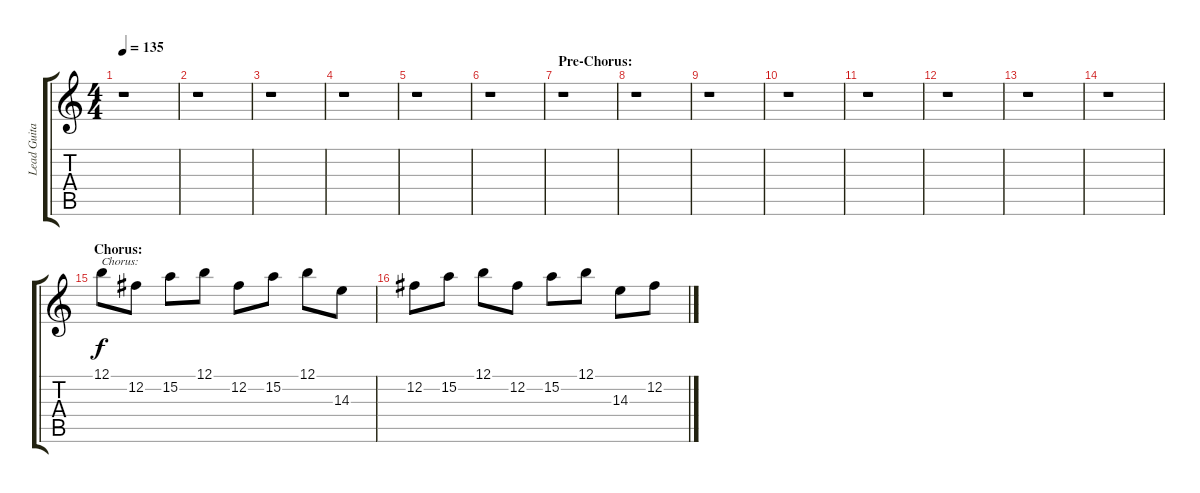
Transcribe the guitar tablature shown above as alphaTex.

\track ("Lead Guitar (Solo 1)" "Lead Guita") {instrument overdrivenguitar}
\staff {score tabs}
\tuning (B3 Gb3 D3 A2 E2 B1) {hide}
\ts (4 4)
\tempo 135
\clef g2
\ks c
r.1{dy f} |
r.1 |
r.1 |
r.1 |
r.1 |
r.1 |
\section ("" "Pre-Chorus:")
r.1 |
r.1 |
r.1 |
r.1 |
r.1 |
r.1 |
r.1 |
r.1 |
\section ("" "Chorus:")
12.1.8{txt "Chorus:"} 12.2.8 15.2.8 12.1.8 12.2.8 15.2.8 12.1.8 14.3.8 |
12.2.8 15.2.8 12.1.8 12.2.8 15.2.8 12.1.8 14.3.8 12.2.8
